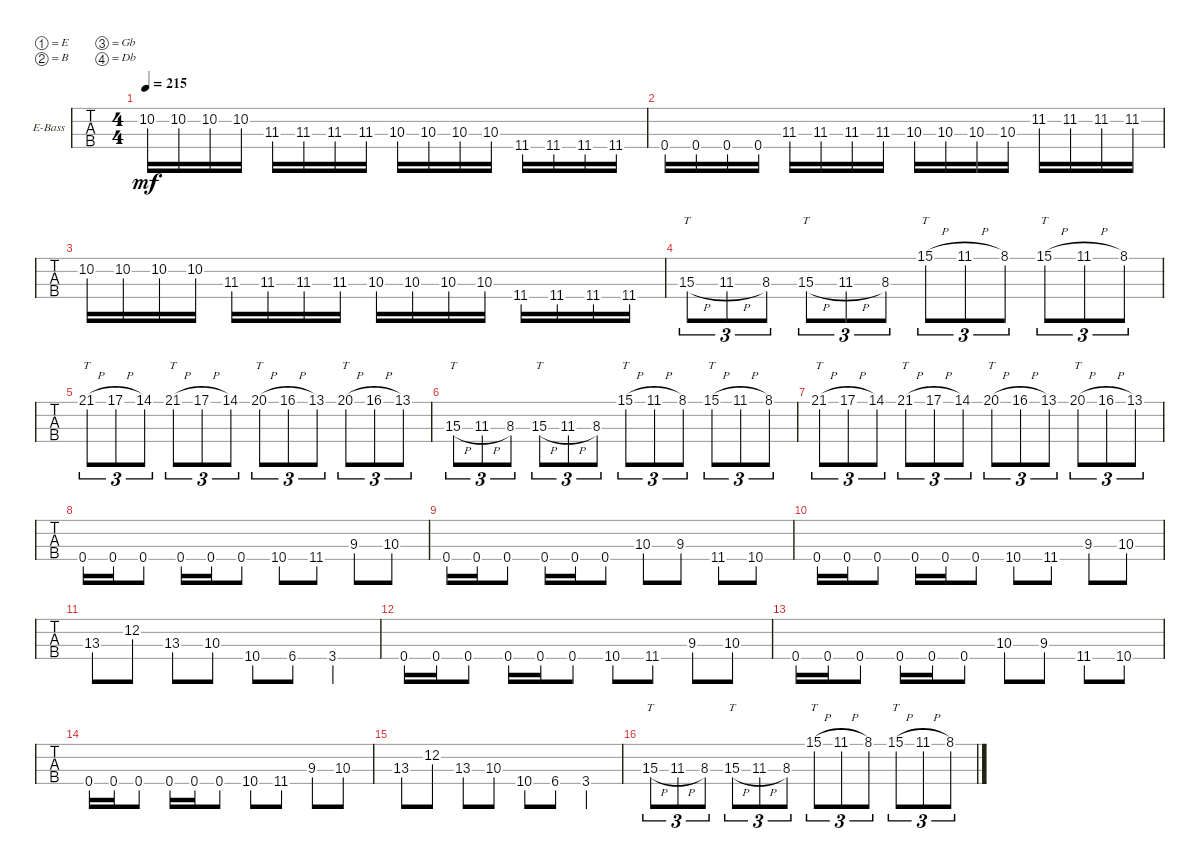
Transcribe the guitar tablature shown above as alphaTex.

\defaultSystemsLayout 4
\bracketExtendMode groupsimilarinstruments
\firstSystemTrackNameOrientation horizontal
\otherSystemsTrackNameOrientation horizontal
\track ("Sean Beasly" "E-Bass") {instrument electricbassfinger}
\staff {tabs}
\tuning (E2 B1 Gb1 Db1)
\ts (4 4)
\tempo 215
\clef f4
\ks c
10.2.16{dy mf} 10.2.16 10.2.16 10.2.16 11.3.16 11.3.16 11.3.16 11.3.16 10.3.16 10.3.16 10.3.16 10.3.16 11.4.16 11.4.16 11.4.16 11.4.16 |
0.4.16 0.4.16 0.4.16 0.4.16 11.3.16 11.3.16 11.3.16 11.3.16 10.3.16 10.3.16 10.3.16 10.3.16 11.2.16 11.2.16 11.2.16 11.2.16 |
10.2.16 10.2.16 10.2.16 10.2.16 11.3.16 11.3.16 11.3.16 11.3.16 10.3.16 10.3.16 10.3.16 10.3.16 11.4.16 11.4.16 11.4.16 11.4.16 |
15.3{h}.8{tt tu (3 2)} 11.3{h}.8{tu (3 2)} 8.3.8{tu (3 2)} 15.3{h}.8{tt tu (3 2)} 11.3{h}.8{tu (3 2)} 8.3.8{tu (3 2)} 15.1{h}.8{tt tu (3 2)} 11.1{h}.8{tu (3 2)} 8.1.8{tu (3 2)} 15.1{h}.8{tt tu (3 2)} 11.1{h}.8{tu (3 2)} 8.1.8{tu (3 2)} |
21.1{h}.8{tt tu (3 2)} 17.1{h}.8{tu (3 2)} 14.1.8{tu (3 2)} 21.1{h}.8{tt tu (3 2)} 17.1{h}.8{tu (3 2)} 14.1.8{tu (3 2)} 20.1{h}.8{tt tu (3 2)} 16.1{h}.8{tu (3 2)} 13.1.8{tu (3 2)} 20.1{h}.8{tt tu (3 2)} 16.1{h}.8{tu (3 2)} 13.1.8{tu (3 2)} |
15.3{h}.8{tt tu (3 2)} 11.3{h}.8{tu (3 2)} 8.3.8{tu (3 2)} 15.3{h}.8{tt tu (3 2)} 11.3{h}.8{tu (3 2)} 8.3.8{tu (3 2)} 15.1{h}.8{tt tu (3 2)} 11.1{h}.8{tu (3 2)} 8.1.8{tu (3 2)} 15.1{h}.8{tt tu (3 2)} 11.1{h}.8{tu (3 2)} 8.1.8{tu (3 2)} |
21.1{h}.8{tt tu (3 2)} 17.1{h}.8{tu (3 2)} 14.1.8{tu (3 2)} 21.1{h}.8{tt tu (3 2)} 17.1{h}.8{tu (3 2)} 14.1.8{tu (3 2)} 20.1{h}.8{tt tu (3 2)} 16.1{h}.8{tu (3 2)} 13.1.8{tu (3 2)} 20.1{h}.8{tt tu (3 2)} 16.1{h}.8{tu (3 2)} 13.1.8{tu (3 2)} |
0.4.16 0.4.16 0.4.8 0.4.16 0.4.16 0.4.8 10.4.8 11.4.8 9.3.8 10.3.8 |
0.4.16 0.4.16 0.4.8 0.4.16 0.4.16 0.4.8 10.3.8 9.3.8 11.4.8 10.4.8 |
0.4.16 0.4.16 0.4.8 0.4.16 0.4.16 0.4.8 10.4.8 11.4.8 9.3.8 10.3.8 |
13.3.8 12.2.8 13.3.8 10.3.8 10.4.8 6.4.8 3.4.4 |
0.4.16 0.4.16 0.4.8 0.4.16 0.4.16 0.4.8 10.4.8 11.4.8 9.3.8 10.3.8 |
0.4.16 0.4.16 0.4.8 0.4.16 0.4.16 0.4.8 10.3.8 9.3.8 11.4.8 10.4.8 |
0.4.16 0.4.16 0.4.8 0.4.16 0.4.16 0.4.8 10.4.8 11.4.8 9.3.8 10.3.8 |
13.3.8 12.2.8 13.3.8 10.3.8 10.4.8 6.4.8 3.4.4 |
15.3{h}.8{tt tu (3 2)} 11.3{h}.8{tu (3 2)} 8.3.8{tu (3 2)} 15.3{h}.8{tt tu (3 2)} 11.3{h}.8{tu (3 2)} 8.3.8{tu (3 2)} 15.1{h}.8{tt tu (3 2)} 11.1{h}.8{tu (3 2)} 8.1.8{tu (3 2)} 15.1{h}.8{tt tu (3 2)} 11.1{h}.8{tu (3 2)} 8.1.8{tu (3 2)}
